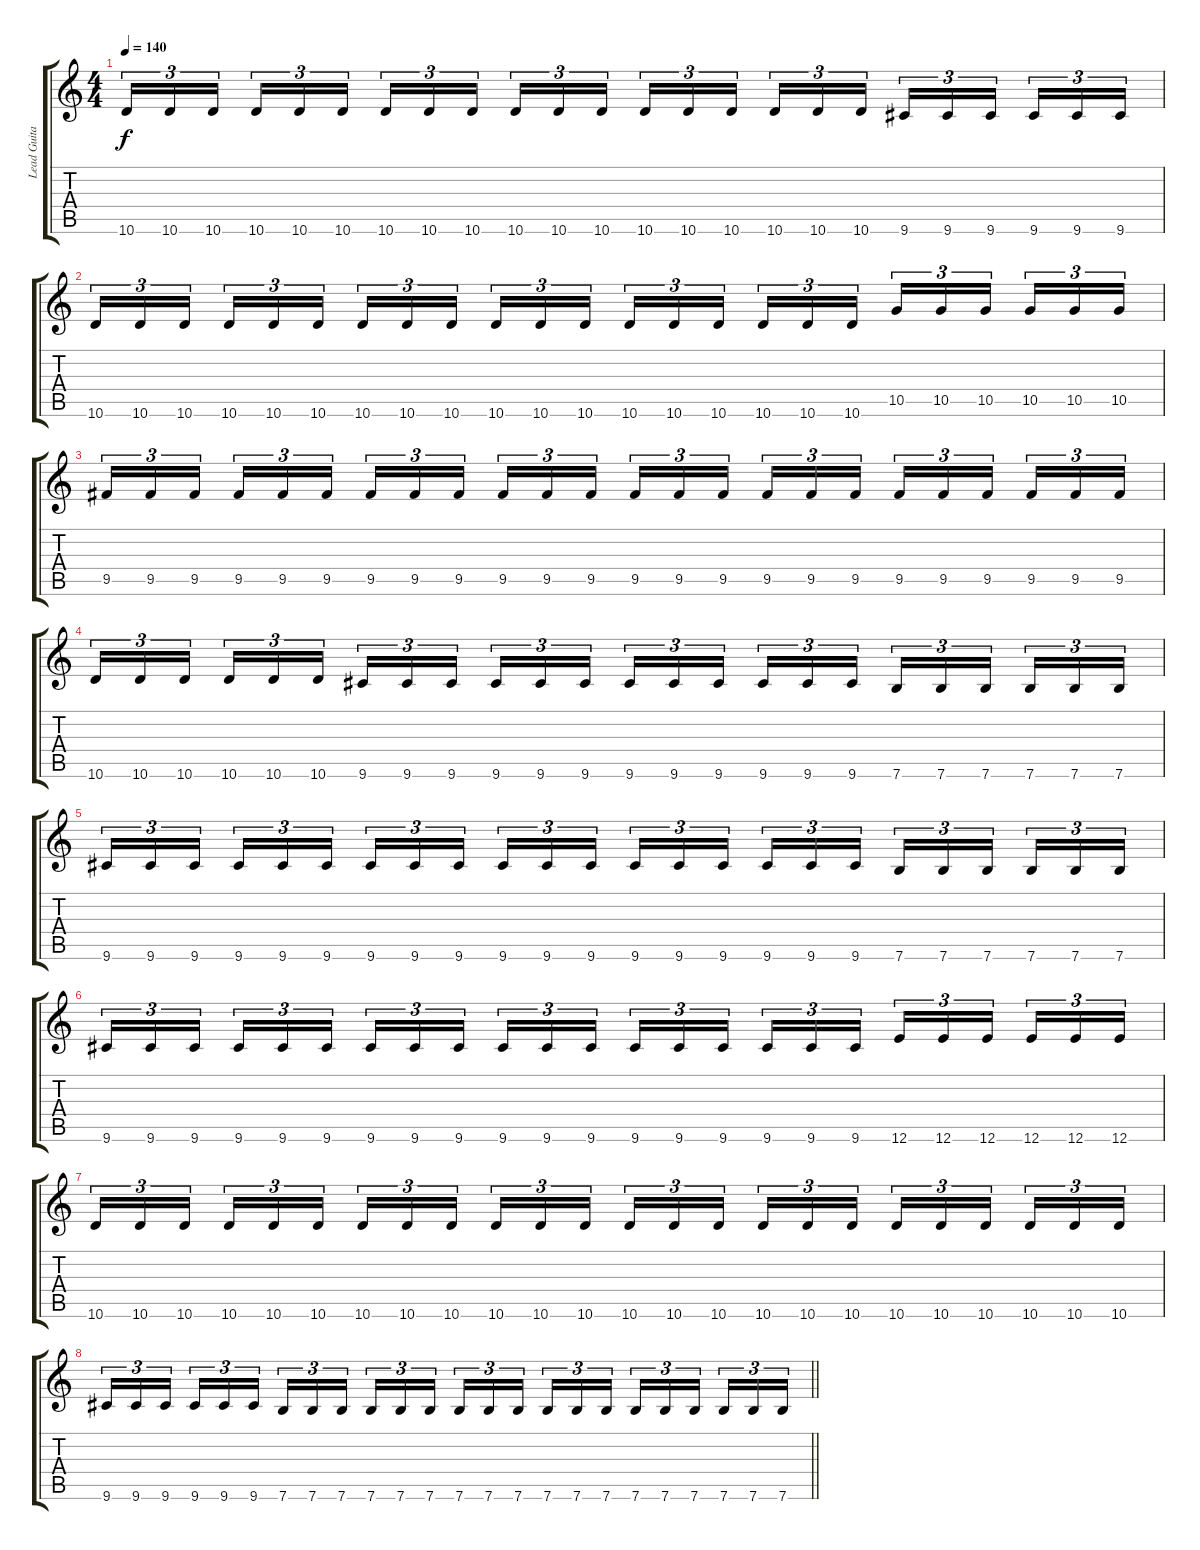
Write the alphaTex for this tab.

\track ("Lead Guitar" "Lead Guita") {solo instrument distortionguitar}
\staff {score tabs}
\tuning (E4 B3 G3 D3 A2 E2) {hide}
\ts (4 4)
\tempo 140
\clef g2
\ks c
10.6.16{tu (3 2) dy f} 10.6.16{tu (3 2)} 10.6.16{tu (3 2) beam splitsecondary} 10.6.16{tu (3 2)} 10.6.16{tu (3 2)} 10.6.16{tu (3 2)} 10.6.16{tu (3 2)} 10.6.16{tu (3 2)} 10.6.16{tu (3 2) beam splitsecondary} 10.6.16{tu (3 2)} 10.6.16{tu (3 2)} 10.6.16{tu (3 2)} 10.6.16{tu (3 2)} 10.6.16{tu (3 2)} 10.6.16{tu (3 2) beam splitsecondary} 10.6.16{tu (3 2)} 10.6.16{tu (3 2)} 10.6.16{tu (3 2)} 9.6.16{tu (3 2)} 9.6.16{tu (3 2)} 9.6.16{tu (3 2) beam splitsecondary} 9.6.16{tu (3 2)} 9.6.16{tu (3 2)} 9.6.16{tu (3 2)} |
10.6.16{tu (3 2)} 10.6.16{tu (3 2)} 10.6.16{tu (3 2) beam splitsecondary} 10.6.16{tu (3 2)} 10.6.16{tu (3 2)} 10.6.16{tu (3 2)} 10.6.16{tu (3 2)} 10.6.16{tu (3 2)} 10.6.16{tu (3 2) beam splitsecondary} 10.6.16{tu (3 2)} 10.6.16{tu (3 2)} 10.6.16{tu (3 2)} 10.6.16{tu (3 2)} 10.6.16{tu (3 2)} 10.6.16{tu (3 2) beam splitsecondary} 10.6.16{tu (3 2)} 10.6.16{tu (3 2)} 10.6.16{tu (3 2)} 10.5.16{tu (3 2)} 10.5.16{tu (3 2)} 10.5.16{tu (3 2) beam splitsecondary} 10.5.16{tu (3 2)} 10.5.16{tu (3 2)} 10.5.16{tu (3 2)} |
9.5.16{tu (3 2)} 9.5.16{tu (3 2)} 9.5.16{tu (3 2) beam splitsecondary} 9.5.16{tu (3 2)} 9.5.16{tu (3 2)} 9.5.16{tu (3 2)} 9.5.16{tu (3 2)} 9.5.16{tu (3 2)} 9.5.16{tu (3 2) beam splitsecondary} 9.5.16{tu (3 2)} 9.5.16{tu (3 2)} 9.5.16{tu (3 2)} 9.5.16{tu (3 2)} 9.5.16{tu (3 2)} 9.5.16{tu (3 2) beam splitsecondary} 9.5.16{tu (3 2)} 9.5.16{tu (3 2)} 9.5.16{tu (3 2)} 9.5.16{tu (3 2)} 9.5.16{tu (3 2)} 9.5.16{tu (3 2) beam splitsecondary} 9.5.16{tu (3 2)} 9.5.16{tu (3 2)} 9.5.16{tu (3 2)} |
10.6.16{tu (3 2)} 10.6.16{tu (3 2)} 10.6.16{tu (3 2) beam splitsecondary} 10.6.16{tu (3 2)} 10.6.16{tu (3 2)} 10.6.16{tu (3 2)} 9.6.16{tu (3 2)} 9.6.16{tu (3 2)} 9.6.16{tu (3 2) beam splitsecondary} 9.6.16{tu (3 2)} 9.6.16{tu (3 2)} 9.6.16{tu (3 2)} 9.6.16{tu (3 2)} 9.6.16{tu (3 2)} 9.6.16{tu (3 2) beam splitsecondary} 9.6.16{tu (3 2)} 9.6.16{tu (3 2)} 9.6.16{tu (3 2)} 7.6.16{tu (3 2)} 7.6.16{tu (3 2)} 7.6.16{tu (3 2) beam splitsecondary} 7.6.16{tu (3 2)} 7.6.16{tu (3 2)} 7.6.16{tu (3 2)} |
9.6.16{tu (3 2)} 9.6.16{tu (3 2)} 9.6.16{tu (3 2) beam splitsecondary} 9.6.16{tu (3 2)} 9.6.16{tu (3 2)} 9.6.16{tu (3 2)} 9.6.16{tu (3 2)} 9.6.16{tu (3 2)} 9.6.16{tu (3 2) beam splitsecondary} 9.6.16{tu (3 2)} 9.6.16{tu (3 2)} 9.6.16{tu (3 2)} 9.6.16{tu (3 2)} 9.6.16{tu (3 2)} 9.6.16{tu (3 2) beam splitsecondary} 9.6.16{tu (3 2)} 9.6.16{tu (3 2)} 9.6.16{tu (3 2)} 7.6.16{tu (3 2)} 7.6.16{tu (3 2)} 7.6.16{tu (3 2) beam splitsecondary} 7.6.16{tu (3 2)} 7.6.16{tu (3 2)} 7.6.16{tu (3 2)} |
9.6.16{tu (3 2)} 9.6.16{tu (3 2)} 9.6.16{tu (3 2) beam splitsecondary} 9.6.16{tu (3 2)} 9.6.16{tu (3 2)} 9.6.16{tu (3 2)} 9.6.16{tu (3 2)} 9.6.16{tu (3 2)} 9.6.16{tu (3 2) beam splitsecondary} 9.6.16{tu (3 2)} 9.6.16{tu (3 2)} 9.6.16{tu (3 2)} 9.6.16{tu (3 2)} 9.6.16{tu (3 2)} 9.6.16{tu (3 2) beam splitsecondary} 9.6.16{tu (3 2)} 9.6.16{tu (3 2)} 9.6.16{tu (3 2)} 12.6.16{tu (3 2)} 12.6.16{tu (3 2)} 12.6.16{tu (3 2) beam splitsecondary} 12.6.16{tu (3 2)} 12.6.16{tu (3 2)} 12.6.16{tu (3 2)} |
10.6.16{tu (3 2)} 10.6.16{tu (3 2)} 10.6.16{tu (3 2) beam splitsecondary} 10.6.16{tu (3 2)} 10.6.16{tu (3 2)} 10.6.16{tu (3 2)} 10.6.16{tu (3 2)} 10.6.16{tu (3 2)} 10.6.16{tu (3 2) beam splitsecondary} 10.6.16{tu (3 2)} 10.6.16{tu (3 2)} 10.6.16{tu (3 2)} 10.6.16{tu (3 2)} 10.6.16{tu (3 2)} 10.6.16{tu (3 2) beam splitsecondary} 10.6.16{tu (3 2)} 10.6.16{tu (3 2)} 10.6.16{tu (3 2)} 10.6.16{tu (3 2)} 10.6.16{tu (3 2)} 10.6.16{tu (3 2) beam splitsecondary} 10.6.16{tu (3 2)} 10.6.16{tu (3 2)} 10.6.16{tu (3 2)} |
\barLineRight lightlight
9.6.16{tu (3 2)} 9.6.16{tu (3 2)} 9.6.16{tu (3 2) beam splitsecondary} 9.6.16{tu (3 2)} 9.6.16{tu (3 2)} 9.6.16{tu (3 2)} 7.6.16{tu (3 2)} 7.6.16{tu (3 2)} 7.6.16{tu (3 2) beam splitsecondary} 7.6.16{tu (3 2)} 7.6.16{tu (3 2)} 7.6.16{tu (3 2)} 7.6.16{tu (3 2)} 7.6.16{tu (3 2)} 7.6.16{tu (3 2) beam splitsecondary} 7.6.16{tu (3 2)} 7.6.16{tu (3 2)} 7.6.16{tu (3 2)} 7.6.16{tu (3 2)} 7.6.16{tu (3 2)} 7.6.16{tu (3 2) beam splitsecondary} 7.6.16{tu (3 2)} 7.6.16{tu (3 2)} 7.6.16{tu (3 2)}
